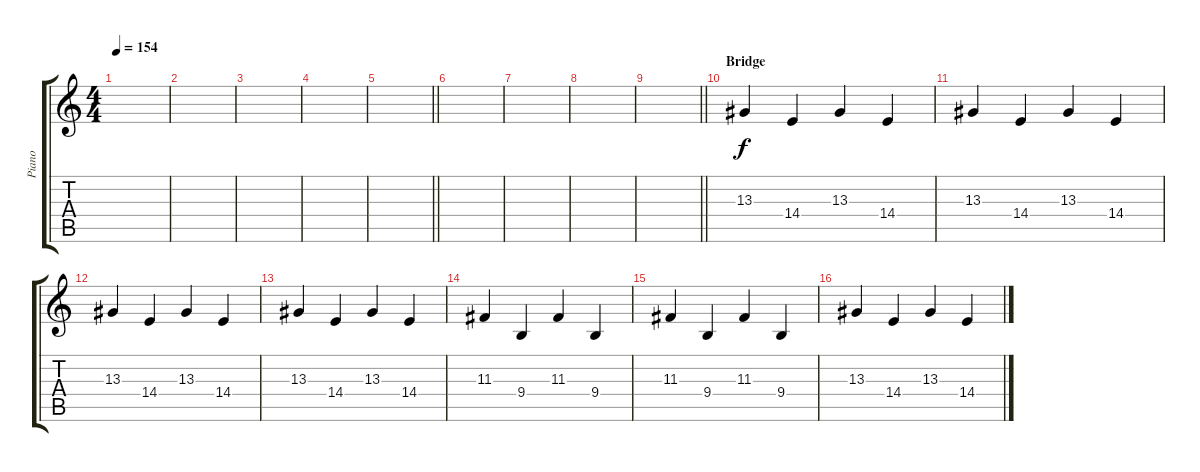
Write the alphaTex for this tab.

\track ("Piano" "Piano") {instrument acousticgrandpiano}
\staff {score tabs}
\tuning (E4 B3 G3 D3 A2 E2) {hide}
\ts (4 4)
\tempo 154
\clef g2
\ks c
|
|
|
|
\barLineRight lightlight
|
|
|
|
\barLineRight lightlight
|
\section ("" "Bridge")
13.3.4 14.4.4 13.3.4 14.4.4 |
13.3.4 14.4.4 13.3.4 14.4.4 |
13.3.4 14.4.4 13.3.4 14.4.4 |
13.3.4 14.4.4 13.3.4 14.4.4 |
11.3.4 9.4.4 11.3.4 9.4.4 |
11.3.4 9.4.4 11.3.4 9.4.4 |
13.3.4 14.4.4 13.3.4 14.4.4
